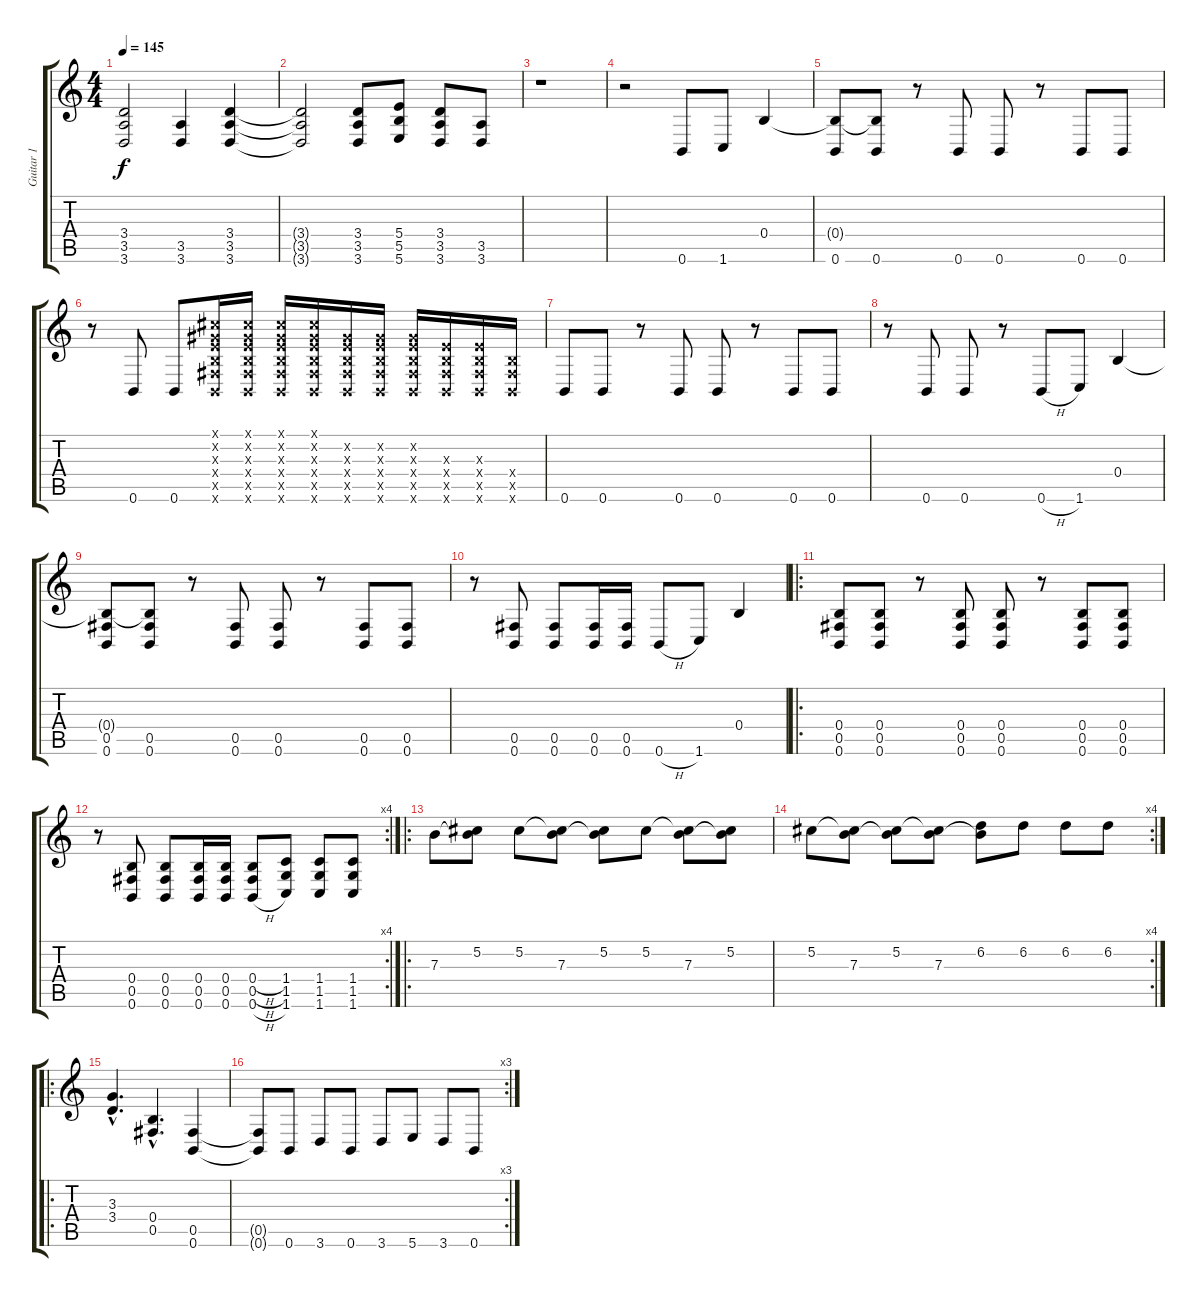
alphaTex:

\track ("Guitar 1" "Guitar 1") {instrument distortionguitar}
\staff {score tabs}
\tuning (Db4 Ab3 E3 B2 Gb2 B1) {hide}
\ts (4 4)
\tempo 145
\clef g2
\ks c
(3.4 3.5 3.6).2{dy f} (3.5 3.6).4 (3.4 3.5 3.6).4 |
(3.4{t} 3.5{t} 3.6{t}).2 (3.4 3.5 3.6).8 (5.4 5.5 5.6).8 (3.4 3.5 3.6).8 (3.5 3.6).8 |
r.1 |
r.2 0.6.8 1.6.8 0.4.4 |
(0.4{t} 0.6).8 (0.4{t} 0.6).8 r.8 0.6.8 0.6.8 r.8 0.6.8 0.6.8 |
r.8 0.6.8 0.6.8 (0.1{x} 0.2{x} 0.3{x} 0.4{x} 0.5{x} 0.6{x}).16 (0.1{x} 0.2{x} 0.3{x} 0.4{x} 0.5{x} 0.6{x}).16 (0.1{x} 0.2{x} 0.3{x} 0.4{x} 0.5{x} 0.6{x}).16 (0.1{x} 0.2{x} 0.3{x} 0.4{x} 0.5{x} 0.6{x}).16 (0.2{x} 0.3{x} 0.4{x} 0.5{x} 0.6{x}).16 (0.2{x} 0.3{x} 0.4{x} 0.5{x} 0.6{x}).16 (0.2{x} 0.3{x} 0.4{x} 0.5{x} 0.6{x}).16 (0.3{x} 0.4{x} 0.5{x} 0.6{x}).16 (0.3{x} 0.4{x} 0.5{x} 0.6{x}).16 (0.4{x} 0.5{x} 0.6{x}).16 |
0.6.8 0.6.8 r.8 0.6.8 0.6.8 r.8 0.6.8 0.6.8 |
r.8 0.6.8 0.6.8 r.8 0.6{h}.8 1.6.8 0.4.4 |
(0.4{t} 0.5 0.6).8 (0.4{t} 0.5 0.6).8 r.8 (0.5 0.6).8 (0.5 0.6).8 r.8 (0.5 0.6).8 (0.5 0.6).8 |
r.8 (0.5 0.6).8 (0.5 0.6).8 (0.5 0.6).16 (0.5 0.6).16 0.6{h}.8 1.6.8 0.4.4 |
\ro
(0.4 0.5 0.6).8 (0.4 0.5 0.6).8 r.8 (0.4 0.5 0.6).8 (0.4 0.5 0.6).8 r.8 (0.4 0.5 0.6).8 (0.4 0.5 0.6).8 |
\rc 4
r.8 (0.4 0.5 0.6).8 (0.4 0.5 0.6).8 (0.4 0.5 0.6).16 (0.4 0.5 0.6).16 (0.4{h} 0.5{h} 0.6{h}).8 (1.4 1.5 1.6).8 (1.4 1.5 1.6).8 (1.4 1.5 1.6).8 |
\ro
7.3.8 (5.2 7.3{t}).8 5.2.8 (5.2{t} 7.3).8 (5.2 7.3{t}).8 5.2.8 (5.2{t} 7.3).8 (5.2 7.3{t}).8 |
\rc 4
5.2.8 (5.2{t} 7.3).8 (5.2 7.3{t}).8 (5.2{t} 7.3).8 (6.2 7.3{t}).8 6.2.8 6.2.8 6.2.8 |
\ro
(3.3{hac} 3.4{hac}).4{d volume 14} (0.4{hac} 0.5{hac}).4{d} (0.5 0.6).4 |
\rc 3
(0.5{t} 0.6{t}).8 0.6.8 3.6.8 0.6.8 3.6.8 5.6.8 3.6.8 0.6.8
